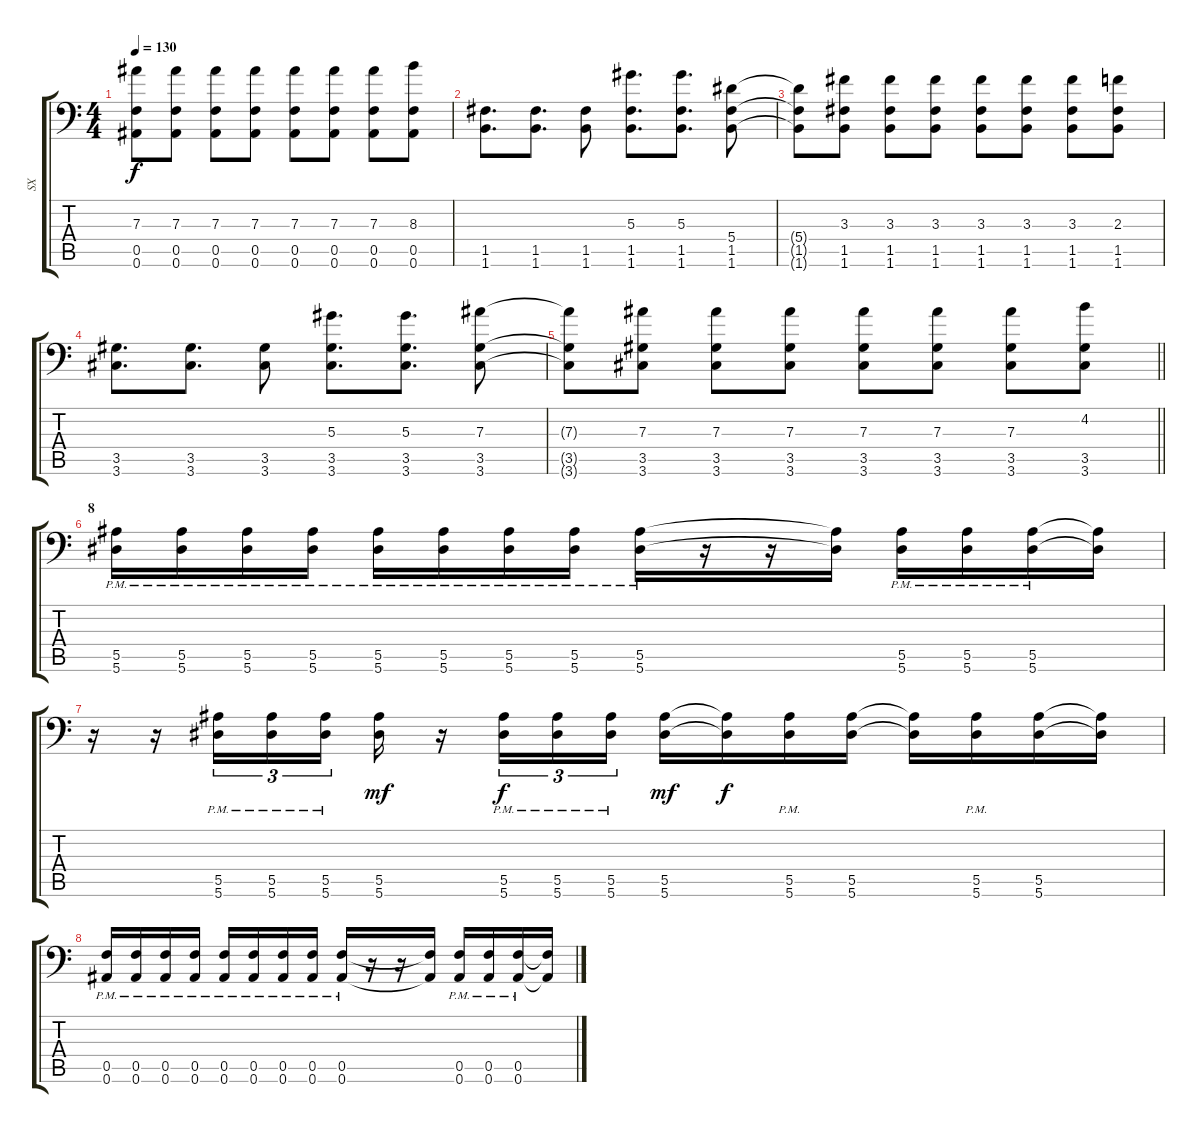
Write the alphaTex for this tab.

\track ("SX" "SX") {instrument distortionguitar}
\staff {score tabs}
\tuning (C4 G3 Eb3 Bb2 F2 Bb1) {hide}
\ts (4 4)
\tempo 130
\clef f4
\ks c
(7.3{t} 0.5{t} 0.6{t}).8{dy f} (7.3 0.5 0.6).8 (7.3 0.5 0.6).8 (7.3 0.5 0.6).8 (7.3 0.5 0.6).8 (7.3 0.5 0.6).8 (7.3 0.5 0.6).8 (8.3 0.5 0.6).8 |
(1.5 1.6).8{d} (1.5 1.6).8{d} (1.5 1.6).8 (5.3 1.5 1.6).8{d} (5.3 1.5 1.6).8{d} (5.4 1.5 1.6).8 |
(5.4{t} 1.5{t} 1.6{t}).8 (3.3 1.5 1.6).8 (3.3 1.5 1.6).8 (3.3 1.5 1.6).8 (3.3 1.5 1.6).8 (3.3 1.5 1.6).8 (3.3 1.5 1.6).8 (2.3 1.5 1.6).8 |
(3.5 3.6).8{d} (3.5 3.6).8{d} (3.5 3.6).8 (5.3 3.5 3.6).8{d} (5.3 3.5 3.6).8{d} (7.3 3.5 3.6).8 |
\barLineRight lightlight
(7.3{t} 3.5{t} 3.6{t}).8 (7.3 3.5 3.6).8 (7.3 3.5 3.6).8 (7.3 3.5 3.6).8 (7.3 3.5 3.6).8 (7.3 3.5 3.6).8 (7.3 3.5 3.6).8 (4.2 3.5 3.6).8 |
\section ("" "8")
(5.5{pm} 5.6{pm}).16 (5.5{pm} 5.6{pm}).16 (5.5{pm} 5.6{pm}).16 (5.5{pm} 5.6{pm}).16 (5.5{pm} 5.6{pm}).16 (5.5{pm} 5.6{pm}).16 (5.5{pm} 5.6{pm}).16 (5.5{pm} 5.6{pm}).16 (5.5{pm} 5.6{pm}).16 r.16 r.16 (5.5{t} 5.6{t}).16 (5.5{pm} 5.6{pm}).16 (5.5{pm} 5.6{pm}).16 (5.5{pm} 5.6{pm}).16 (5.5{t} 5.6{t}).16 |
r.16 r.16 (5.5 5.6{pm}).16{tu (3 2)} (5.5 5.6{pm}).16{tu (3 2)} (5.5 5.6{pm}).16{tu (3 2)} (5.5 5.6).16{dy mf} r.16 (5.5 5.6{pm}).16{tu (3 2) dy f} (5.5 5.6{pm}).16{tu (3 2)} (5.5 5.6{pm}).16{tu (3 2)} (5.5 5.6).16{dy mf} (5.5{t} 5.6{t}).16{dy f} (5.5{pm} 5.6{pm}).16 (5.5 5.6).16 (5.5{t} 5.6{t}).16 (5.5{pm} 5.6{pm}).16 (5.5 5.6).16 (5.5{t} 5.6{t}).16 |
(0.5{pm} 0.6{pm}).16 (0.5{pm} 0.6{pm}).16 (0.5{pm} 0.6{pm}).16 (0.5{pm} 0.6{pm}).16 (0.5{pm} 0.6{pm}).16 (0.5{pm} 0.6{pm}).16 (0.5{pm} 0.6{pm}).16 (0.5{pm} 0.6{pm}).16 (0.5{pm} 0.6{pm}).16 r.16 r.16 (0.5{t} 0.6{t}).16 (0.5{pm} 0.6{pm}).16 (0.5{pm} 0.6{pm}).16 (0.5{pm} 0.6{pm}).16 (0.5{t} 0.6{t}).16
